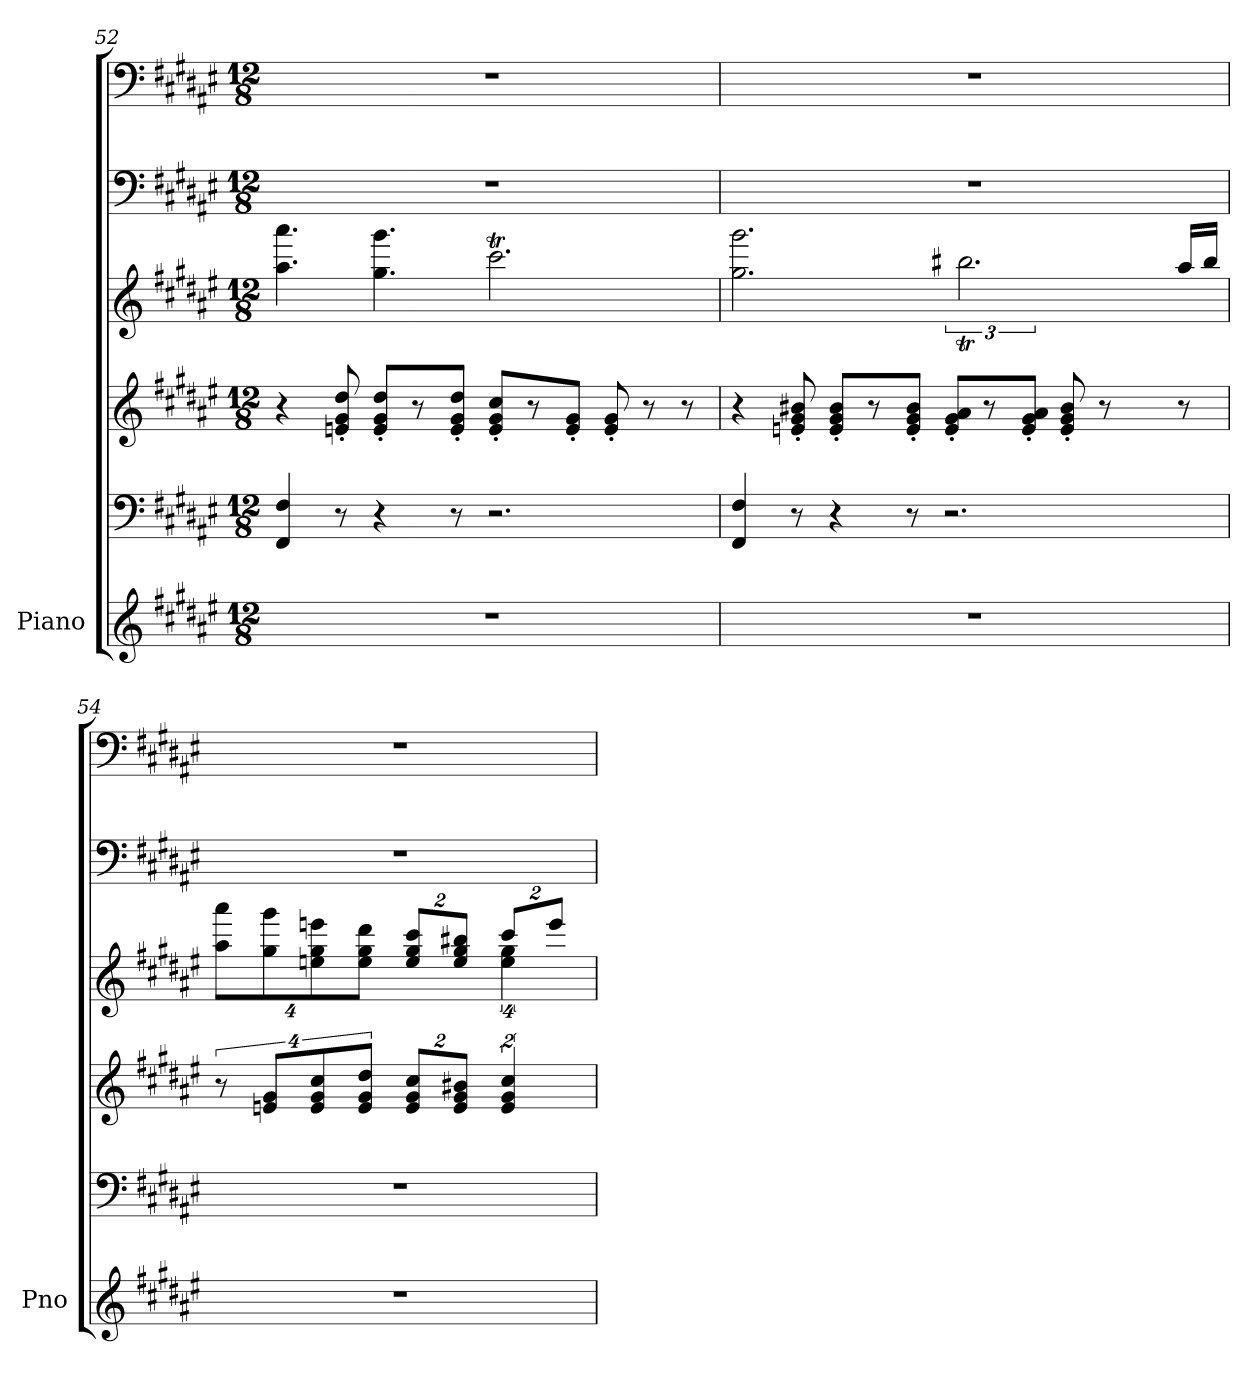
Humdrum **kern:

**kern	**kern	**kern	**kern	**kern	**kern
*part1	*part1	*part1	*part1	*part1	*part1
*staff6	*staff5	*staff4	*staff3	*staff2	*staff1
*I"Piano	*	*	*	*	*
*I'Pno	*	*	*	*	*
*clefG2	*clefF4	*clefG2	*clefG2	*clefF4	*clefF4
*k[f#c#g#d#a#e#]	*k[f#c#g#d#a#e#]	*k[f#c#g#d#a#e#]	*k[f#c#g#d#a#e#]	*k[f#c#g#d#a#e#]	*k[f#c#g#d#a#e#]
*M12/8	*M12/8	*M12/8	*M12/8	*M12/8	*M12/8
*MM160	*MM160	*MM160	*MM160	*MM160	*MM160
=52	=52	=52	=52	=52	=52
1.r	4FF#/ 4F#/	4r	4.aa#\ 4.aaa#\	1.r	1.r
.	8r	8en/' 8g#/' 8dd#/'	.	.	.
.	4r	8e/' 8g#/' 8dd#/'L	4.gg#\ 4.ggg#\	.	.
.	.	8r	.	.	.
.	8r	8e/' 8g#/' 8dd#/'J	.	.	.
*	*	*	*	*	*MM150
.	2.r	8e/' 8g#/' 8cc#/'L	2.ccc#T\	.	.
.	.	8r	.	.	.
.	.	8e/' 8g#/'J	.	.	.
*	*	*	*	*	*MM140
.	.	8e/' 8g#/'	.	.	.
.	.	8r	.	.	.
.	.	8r	.	.	.
=53	=53	=53	=53	=53	=53
*	*	*	*	*	*MM160
*	*	*	*^	*	*
1.r	4FF#/ 4F#/	4r	2.ryy	2.gg#\ 2.ggg#\	1.r	1.r
.	8r	8en/' 8g#/' 8b#X/'	.	.	.	.
.	4r	8e/' 8g#/' 8b#/'L	.	.	.	.
.	.	8r	.	.	.	.
.	8r	8e/' 8g#/' 8b#/'J	.	.	.	.
*	*	*	*	*	*	*MM150
.	2.r	8e/' 8g#/' 8a#/'L	6.bb#\yy	2.bb#Xt\	.	.
.	.	8r	.	.	.	.
.	.	8e/' 8g#/' 8a#/'J	6.ccc#\yy	.	.	.
*	*	*	*	*	*	*MM140
.	.	8e/' 8g#/' 8b#/'	.	.	.	.
.	.	8r	32bb#!\LLLyy	.	.	.
.	.	.	32ccc#!\yy	.	.	.
.	.	.	32bb#!\yy	.	.	.
.	.	.	32ccc#!\JJJyy	.	.	.
*	*	*	*	*	*	*MM130
.	.	8r	16aa#!/LL	.	.	.
*	*	*	*	*	*	*MM120
.	.	.	16bb#!/JJ	.	.	.
=54	=54	=54	=54	=54	=54	=54
*	*	*	*	*Xbrackettup	*	*
1.r	1.r	16%3r	8%3ryy	16%3aa#\ 16%3aaa#\L	1.r	1.r
*	*	*	*	*	*	*MM140
.	.	16%3en/ 16%3g#/L	.	16%3gg#\ 16%3ggg#\	.	.
*	*	*	*	*	*	*MM160
.	.	16%3e/ 16%3g#/ 16%3cc#/	8%3ryy	16%3een\ 16%3gg#\ 16%3eeen\	.	.
.	.	16%3e/ 16%3g#/ 16%3dd#/J	.	16%3ee\ 16%3gg#\ 16%3ddd#\J	.	.
.	.	16%3e/ 16%3g#/ 16%3cc#/L	8%3ryy	16%3ee/ 16%3gg#/ 16%3ccc#/L	.	.
.	.	16%3e/ 16%3g#/ 16%3b#X/J	.	16%3ee/ 16%3gg#/ 16%3bb#X/J	.	.
*	*	*	*	*	*	*MM140
.	.	8%3e/ 8%3g#/ 8%3cc#/	8%3ee\ 8%3gg#\	16%3ccc#/L	.	.
*	*	*	*	*	*	*MM120
.	.	.	.	16%3eee/J	.	.
*	*	*	*v	*v	*	*
=	=	=	=	=	=
*-	*-	*-	*-	*-	*-
